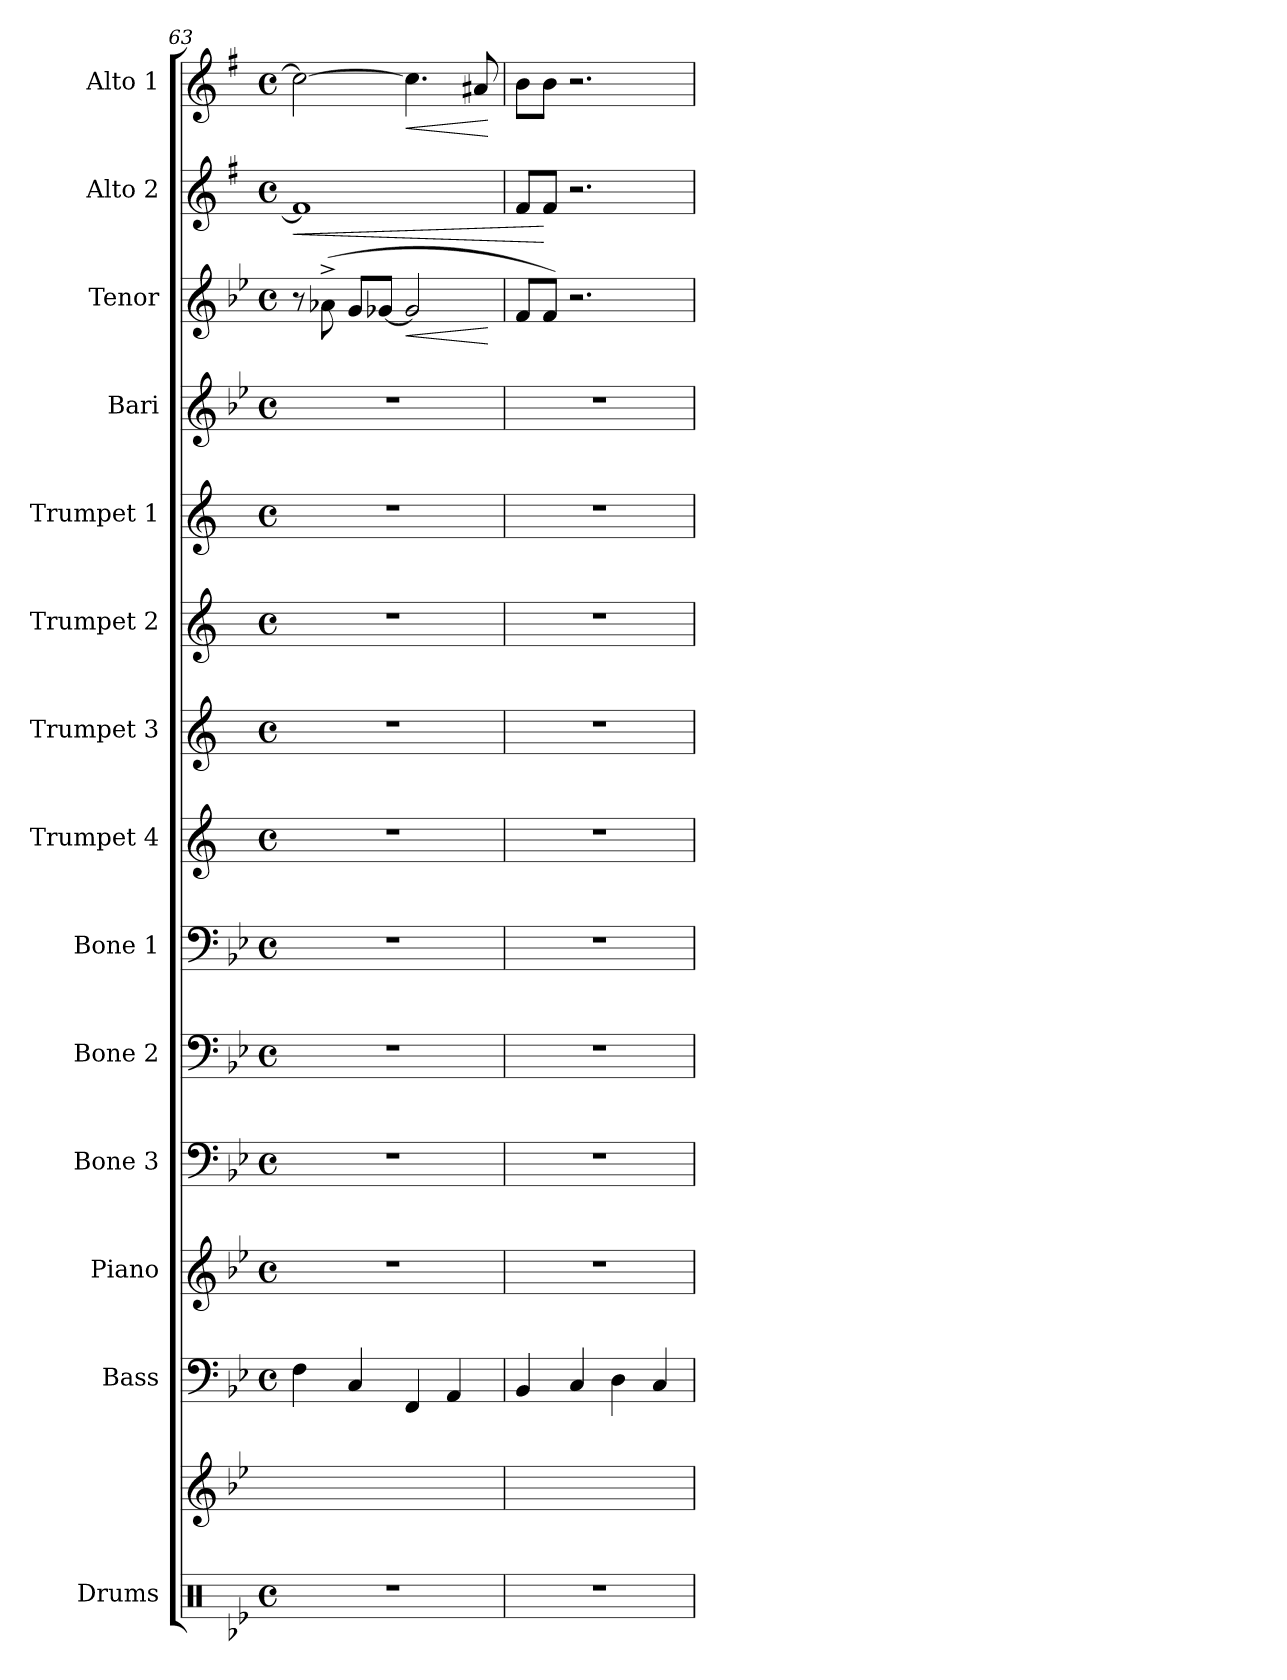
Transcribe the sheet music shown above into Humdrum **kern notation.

**kern	**kern	**kern	**kern	**kern	**kern	**kern	**kern	**kern	**kern	**kern	**kern	**kern	**dynam	**kern	**dynam	**kern	**dynam
*part15	*part14	*part13	*part12	*part11	*part10	*part9	*part8	*part7	*part6	*part5	*part4	*part3	*part3	*part2	*part2	*part1	*part1
*staff15	*staff14	*staff13	*staff12	*staff11	*staff10	*staff9	*staff8	*staff7	*staff6	*staff5	*staff4	*staff3	*staff3	*staff2	*staff2	*staff1	*staff1
*I"Drums	*	*I"Bass	*I"Piano	*I"Bone 3	*I"Bone 2	*I"Bone 1	*I"Trumpet 4	*I"Trumpet 3	*I"Trumpet 2	*I"Trumpet 1	*I"Bari	*I"Tenor	*	*I"Alto 2	*	*I"Alto 1	*
*	*	*	*	*	*	*	*I'Tpt	*	*I'Tpt	*I'Tpt	*	*	*	*	*	*	*
*clefX	*clefG2	*clefF4	*clefG2	*clefF4	*clefF4	*clefF4	*clefG2	*clefG2	*clefG2	*clefG2	*clefG2	*clefG2	*	*clefG2	*	*clefG2	*
*	*	*ITrd7c12	*ITrd8c14	*	*	*	*ITrd1c2	*ITrd1c2	*ITrd1c2	*ITrd1c2	*ITrd12c21	*ITrd8c14	*	*ITrd5c9	*	*ITrd5c9	*
*k[b-e-]	*k[b-e-]	*k[b-e-]	*k[b-e-]	*k[b-e-]	*k[b-e-]	*k[b-e-]	*k[b-e-]	*k[b-e-]	*k[b-e-]	*k[b-e-]	*k[b-e-]	*k[b-e-]	*	*k[b-e-]	*	*k[b-e-]	*
*B-:	*B-:	*B-:	*B-:	*B-:	*B-:	*B-:	*B-:	*B-:	*B-:	*B-:	*B-:	*B-:	*	*B-:	*	*B-:	*
*M4/4	*	*M4/4	*M4/4	*M4/4	*M4/4	*M4/4	*M4/4	*M4/4	*M4/4	*M4/4	*M4/4	*M4/4	*	*M4/4	*	*M4/4	*
*met(c)	*	*met(c)	*met(c)	*met(c)	*met(c)	*met(c)	*met(c)	*met(c)	*met(c)	*met(c)	*met(c)	*met(c)	*	*met(c)	*	*met(c)	*
=63	=63	=63	=63	=63	=63	=63	=63	=63	=63	=63	=63	=63	=63	=63	=63	=63	=63
!	!	!	!	!	!	!	!	!	!	!	!	!	!	!	!LO:HP:b	!	!
1r	1ryy	4FF\	1r	1r	1r	1r	1r	1r	1r	1r	1r	8r	.	1A]	<	2e-\_	.
.	.	.	.	.	.	.	.	.	.	.	.	(>8A-X^>\	.	.	.	.	.
.	.	4CC/	.	.	.	.	.	.	.	.	.	8G/L	.	.	.	.	.
.	.	.	.	.	.	.	.	.	.	.	.	[8G-X/J	.	.	.	.	.
!	!	!	!	!	!	!	!	!	!	!	!	!	!LO:HP:b	!	!	!	!LO:HP:b
.	.	4FFF/	.	.	.	.	.	.	.	.	.	2G-/]	<	.	.	4.e-\]	<
.	.	4AAA/	.	.	.	.	.	.	.	.	.	.	.	.	.	.	.
.	.	.	.	.	.	.	.	.	.	.	.	.	.	.	.	8c#X/	.
.	.	.	.	.	.	.	.	.	.	.	.	.	[	.	.	.	[
!!LO:PB:g=z
=64	=64	=64	=64	=64	=64	=64	=64	=64	=64	=64	=64	=64	=64	=64	=64	=64	=64
1r	1ryy	4BBB-/	1r	1r	1r	1r	1r	1r	1r	1r	1r	8F/L	.	8A/L	.	8d\L	.
.	.	.	.	.	.	.	.	.	.	.	.	8F/J)	.	8A/J	[	8d\J	.
.	.	4CC/	.	.	.	.	.	.	.	.	.	2.r	.	2.r	.	2.r	.
.	.	4DD\	.	.	.	.	.	.	.	.	.	.	.	.	.	.	.
.	.	4CC/	.	.	.	.	.	.	.	.	.	.	.	.	.	.	.
=	=	=	=	=	=	=	=	=	=	=	=	=	=	=	=	=	=
*-	*-	*-	*-	*-	*-	*-	*-	*-	*-	*-	*-	*-	*-	*-	*-	*-	*-
